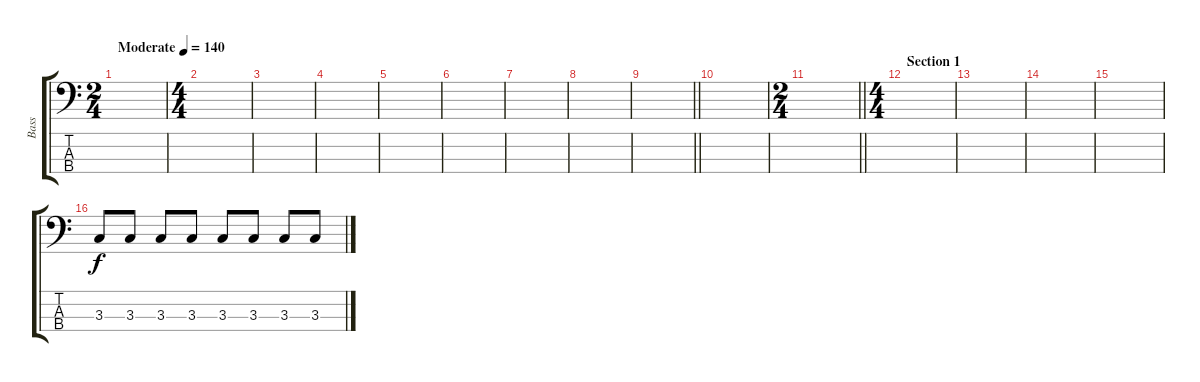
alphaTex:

\track ("Bass" "Bass") {instrument electricbassfinger}
\staff {score tabs}
\tuning (G2 D2 A1 E1) {hide}
\ts (2 4)
\tempo (140 "Moderate")
\clef f4
\ks c
|
\ts (4 4)
|
|
|
|
|
|
|
\barLineRight lightlight
|
|
\ts (2 4)
\barLineRight lightlight
|
\ts (4 4)
\section ("" "Section 1")
|
|
|
|
3.3.8 3.3.8 3.3.8 3.3.8 3.3.8 3.3.8 3.3.8 3.3.8
